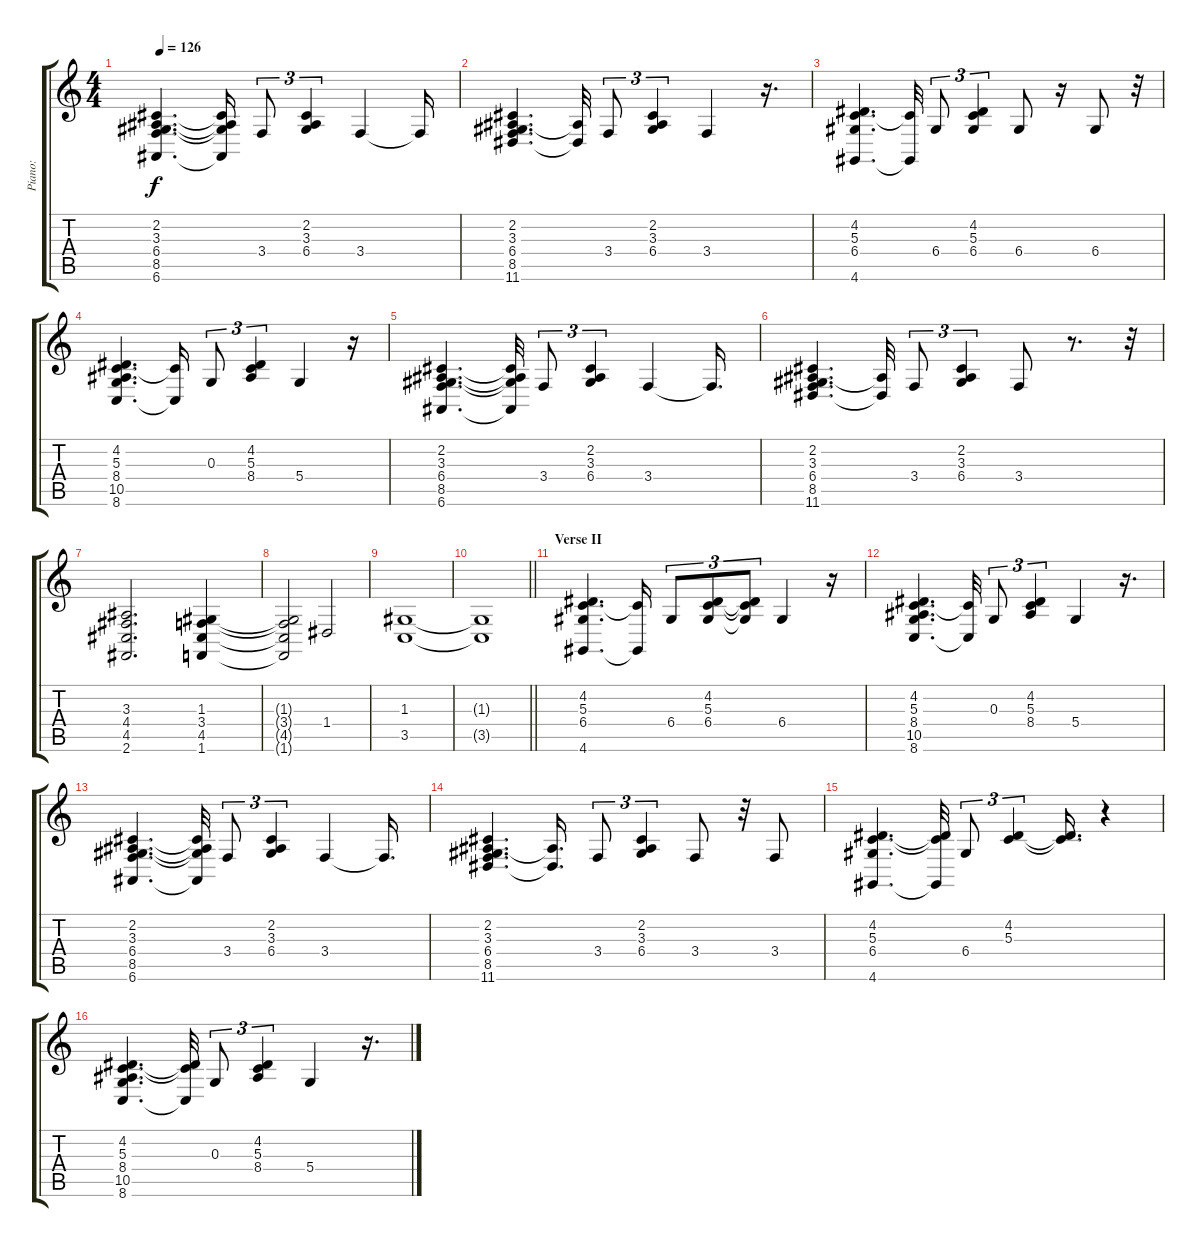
\track ("Piano:" "Piano:") {instrument acousticgrandpiano}
\staff {score tabs}
\tuning (E4 B3 G3 D3 A2 E2) {hide}
\ts (4 4)
\tempo 126
\clef g2
\ks c
(2.2 3.3 6.4 8.5 6.6).4{d dy f} (2.2{t} 3.3{t} 6.4{t} 6.6{t}).16 3.4.8{tu (3 2)} (2.2 3.3 6.4).4{tu (3 2)} 3.4.4 3.4{t}.16 |
(2.2 3.3 6.4 8.5 11.6).4{d} (3.3{t} 11.6{t}).32 3.4.8{tu (3 2)} (2.2 3.3 6.4).4{tu (3 2)} 3.4.4 r.16{d} |
(4.2 5.3 6.4 4.6).4{d} (5.3{t} 4.6{t}).32 6.4.8{tu (3 2)} (4.2 5.3 6.4).4{tu (3 2)} 6.4.8 r.16 6.4.8 r.32 |
(4.2 5.3 8.4 10.5 8.6).4{d} (5.3{t} 8.6{t}).16 0.3.8{tu (3 2)} (4.2 5.3 8.4).4{tu (3 2)} 5.4.4 r.16 |
(2.2 3.3 6.4 8.5 6.6).4{d} (2.2{t} 3.3{t} 6.4{t} 6.6{t}).32 3.4.8{tu (3 2)} (2.2 3.3 6.4).4{tu (3 2)} 3.4.4 3.4{t}.16{d} |
(2.2 3.3 6.4 8.5 11.6).4{d} (3.3{t} 11.6{t}).32 3.4.8{tu (3 2)} (2.2 3.3 6.4).4{tu (3 2)} 3.4.8 r.8{d} r.32 |
(3.3 4.4 4.5 2.6).2{d} (1.3 3.4 4.5 1.6).4 |
(1.3{t} 3.4{t} 4.5{t} 1.6{t}).2 1.4.2 |
(1.3 3.5).1 |
\barLineRight lightlight
(1.3{t} 3.5{t}).1 |
\section ("" "Verse II")
(4.2 5.3 6.4 4.6).4{d} (5.3{t} 4.6{t}).16 6.4.8{tu (3 2)} (4.2 5.3 6.4).8{tu (3 2)} (4.2{t} 5.3{t} 6.4{t}).8{tu (3 2)} 6.4.4 r.16 |
(4.2 5.3 8.4 10.5 8.6).4{d} (5.3{t} 8.6{t}).32 0.3.8{tu (3 2)} (4.2 5.3 8.4).4{tu (3 2)} 5.4.4 r.16{d} |
(2.2 3.3 6.4 8.5 6.6).4{d} (2.2{t} 3.3{t} 6.4{t} 6.6{t}).32 3.4.8{tu (3 2)} (2.2 3.3 6.4).4{tu (3 2)} 3.4.4 3.4{t}.16{d} |
(2.2 3.3 6.4 8.5 11.6).4{d} (3.3{t} 11.6{t}).16{d} 3.4.8{tu (3 2)} (2.2 3.3 6.4).4{tu (3 2)} 3.4.8 r.32 3.4.8 |
(4.2 5.3 6.4 4.6).4{d} (4.2{t} 5.3{t} 4.6{t}).32 6.4.8{tu (3 2)} (4.2 5.3).4{tu (3 2)} (4.2{t} 5.3{t}).16{d} r.4 |
(4.2 5.3 8.4 10.5 8.6).4{d} (4.2{t} 5.3{t} 8.6{t}).32 0.3.8{tu (3 2)} (4.2 5.3 8.4).4{tu (3 2)} 5.4.4 r.16{d}
